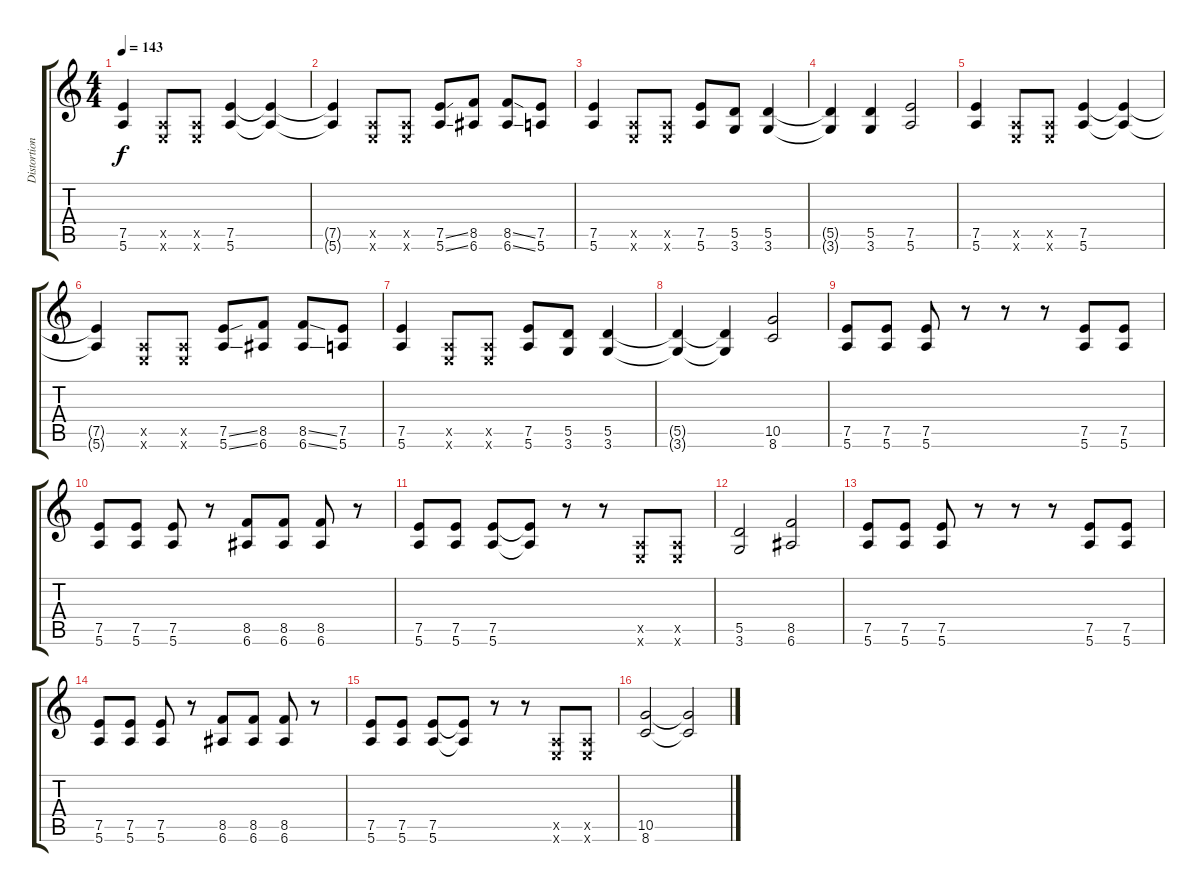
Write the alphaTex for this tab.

\track ("Distortion II" "Distortion") {instrument distortionguitar}
\staff {score tabs}
\tuning (E4 B3 G3 D3 A2 E2) {hide}
\ts (4 4)
\tempo 143
\clef g2
\ks c
(7.5 5.6).4{dy f} (0.5{x} 0.6{x}).8 (0.5{x} 0.6{x}).8 (7.5 5.6).4 (7.5{t} 5.6{t}).4 |
(7.5{t} 5.6{t}).4 (0.5{x} 0.6{x}).8 (0.5{x} 0.6{x}).8 (7.5{ss} 5.6{ss}).8 (8.5 6.6).8 (8.5{ss} 6.6{ss}).8 (7.5 5.6).8 |
(7.5 5.6).4 (0.5{x} 0.6{x}).8 (0.5{x} 0.6{x}).8 (7.5 5.6).8 (5.5 3.6).8 (5.5 3.6).4 |
(5.5{t} 3.6{t}).4 (5.5 3.6).4 (7.5 5.6).2 |
(7.5 5.6).4 (0.5{x} 0.6{x}).8 (0.5{x} 0.6{x}).8 (7.5 5.6).4 (7.5{t} 5.6{t}).4 |
(7.5{t} 5.6{t}).4 (0.5{x} 0.6{x}).8 (0.5{x} 0.6{x}).8 (7.5{ss} 5.6{ss}).8 (8.5 6.6).8 (8.5{ss} 6.6{ss}).8 (7.5 5.6).8 |
(7.5 5.6).4 (0.5{x} 0.6{x}).8 (0.5{x} 0.6{x}).8 (7.5 5.6).8 (5.5 3.6).8 (5.5 3.6).4 |
(5.5{t} 3.6{t}).4 (5.5{t} 3.6{t}).4 (10.5 8.6).2 |
(7.5 5.6).8 (7.5 5.6).8 (7.5 5.6).8 r.8 r.8 r.8 (7.5 5.6).8 (7.5 5.6).8 |
(7.5 5.6).8 (7.5 5.6).8 (7.5 5.6).8 r.8 (8.5 6.6).8 (8.5 6.6).8 (8.5 6.6).8 r.8 |
(7.5 5.6).8 (7.5 5.6).8 (7.5 5.6).8 (7.5{t} 5.6{t}).8 r.8 r.8 (0.5{x} 0.6{x}).8 (0.5{x} 0.6{x}).8 |
(5.5 3.6).2 (8.5 6.6).2 |
(7.5 5.6).8 (7.5 5.6).8 (7.5 5.6).8 r.8 r.8 r.8 (7.5 5.6).8 (7.5 5.6).8 |
(7.5 5.6).8 (7.5 5.6).8 (7.5 5.6).8 r.8 (8.5 6.6).8 (8.5 6.6).8 (8.5 6.6).8 r.8 |
(7.5 5.6).8 (7.5 5.6).8 (7.5 5.6).8 (7.5{t} 5.6{t}).8 r.8 r.8 (0.5{x} 0.6{x}).8 (0.5{x} 0.6{x}).8 |
(10.5 8.6).2 (10.5{t} 8.6{t}).2
